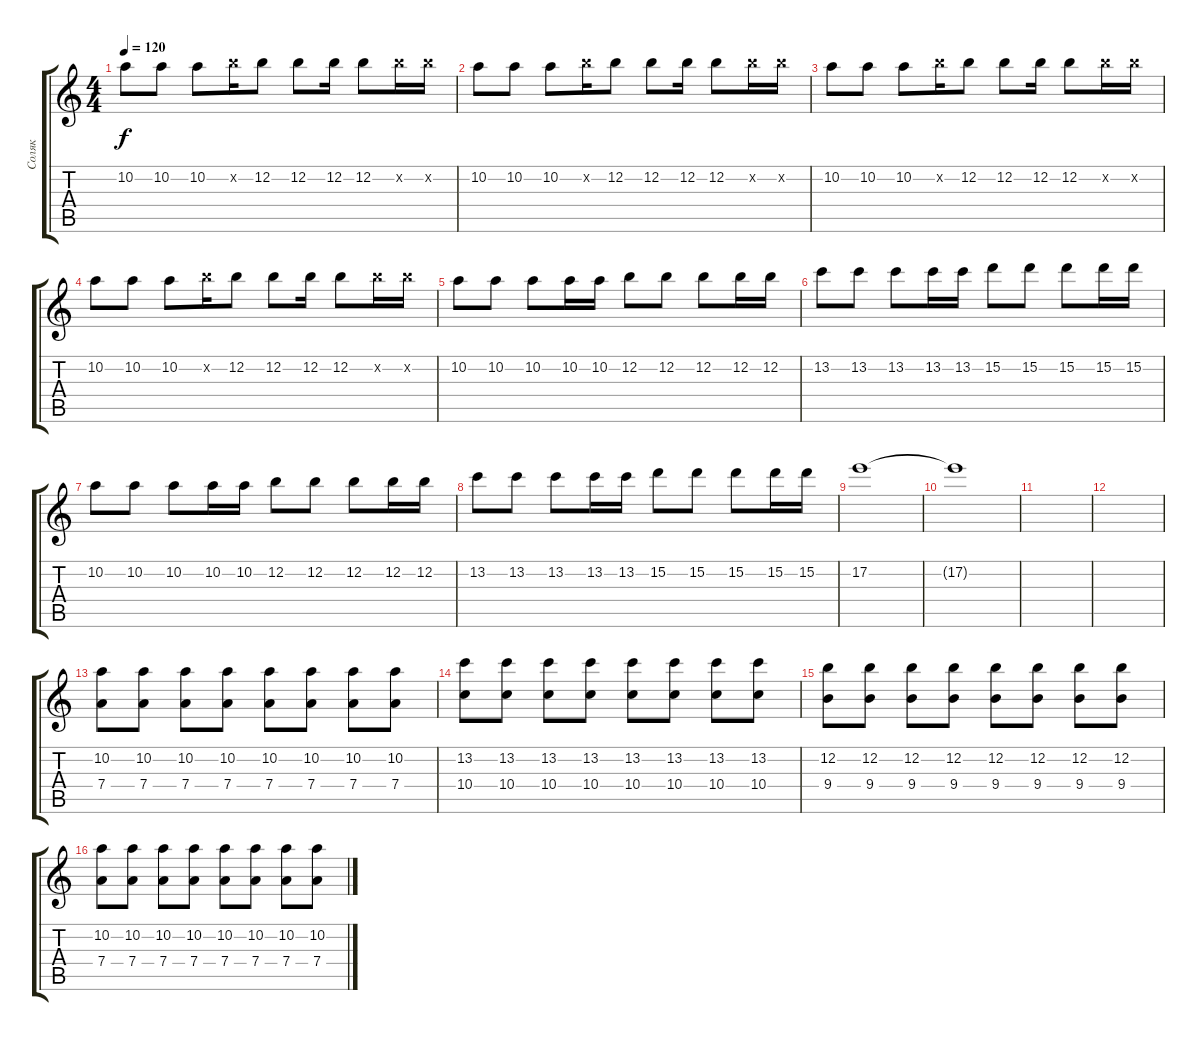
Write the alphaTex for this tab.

\track ("Соляк" "Соляк") {instrument overdrivenguitar}
\staff {score tabs}
\tuning (E4 B3 G3 D3 A2 E2) {hide}
\ts (4 4)
\tempo 120
\clef g2
\ks c
10.2.8{dy f} 10.2.8 10.2.8 12.2{x}.16 12.2.8 12.2.8 12.2.16 12.2.8 12.2{x}.16 12.2{x}.16 |
10.2.8 10.2.8 10.2.8 12.2{x}.16 12.2.8 12.2.8 12.2.16 12.2.8 12.2{x}.16 12.2{x}.16 |
10.2.8 10.2.8 10.2.8 12.2{x}.16 12.2.8 12.2.8 12.2.16 12.2.8 12.2{x}.16 12.2{x}.16 |
10.2.8 10.2.8 10.2.8 12.2{x}.16 12.2.8 12.2.8 12.2.16 12.2.8 12.2{x}.16 12.2{x}.16 |
10.2.8 10.2.8 10.2.8 10.2.16 10.2.16 12.2.8 12.2.8 12.2.8 12.2.16 12.2.16 |
13.2.8 13.2.8 13.2.8 13.2.16 13.2.16 15.2.8 15.2.8 15.2.8 15.2.16 15.2.16 |
10.2.8 10.2.8 10.2.8 10.2.16 10.2.16 12.2.8 12.2.8 12.2.8 12.2.16 12.2.16 |
13.2.8 13.2.8 13.2.8 13.2.16 13.2.16 15.2.8 15.2.8 15.2.8 15.2.16 15.2.16 |
17.2.1 |
17.2{t}.1 |
|
|
(10.2 7.4).8{instrument electricguitarjazz} (10.2 7.4).8 (10.2 7.4).8 (10.2 7.4).8 (10.2 7.4).8 (10.2 7.4).8 (10.2 7.4).8 (10.2 7.4).8 |
(13.2 10.4).8 (13.2 10.4).8 (13.2 10.4).8 (13.2 10.4).8 (13.2 10.4).8 (13.2 10.4).8 (13.2 10.4).8 (13.2 10.4).8 |
(12.2 9.4).8 (12.2 9.4).8 (12.2 9.4).8 (12.2 9.4).8 (12.2 9.4).8 (12.2 9.4).8 (12.2 9.4).8 (12.2 9.4).8 |
(10.2 7.4).8 (10.2 7.4).8 (10.2 7.4).8 (10.2 7.4).8 (10.2 7.4).8 (10.2 7.4).8 (10.2 7.4).8 (10.2 7.4).8
